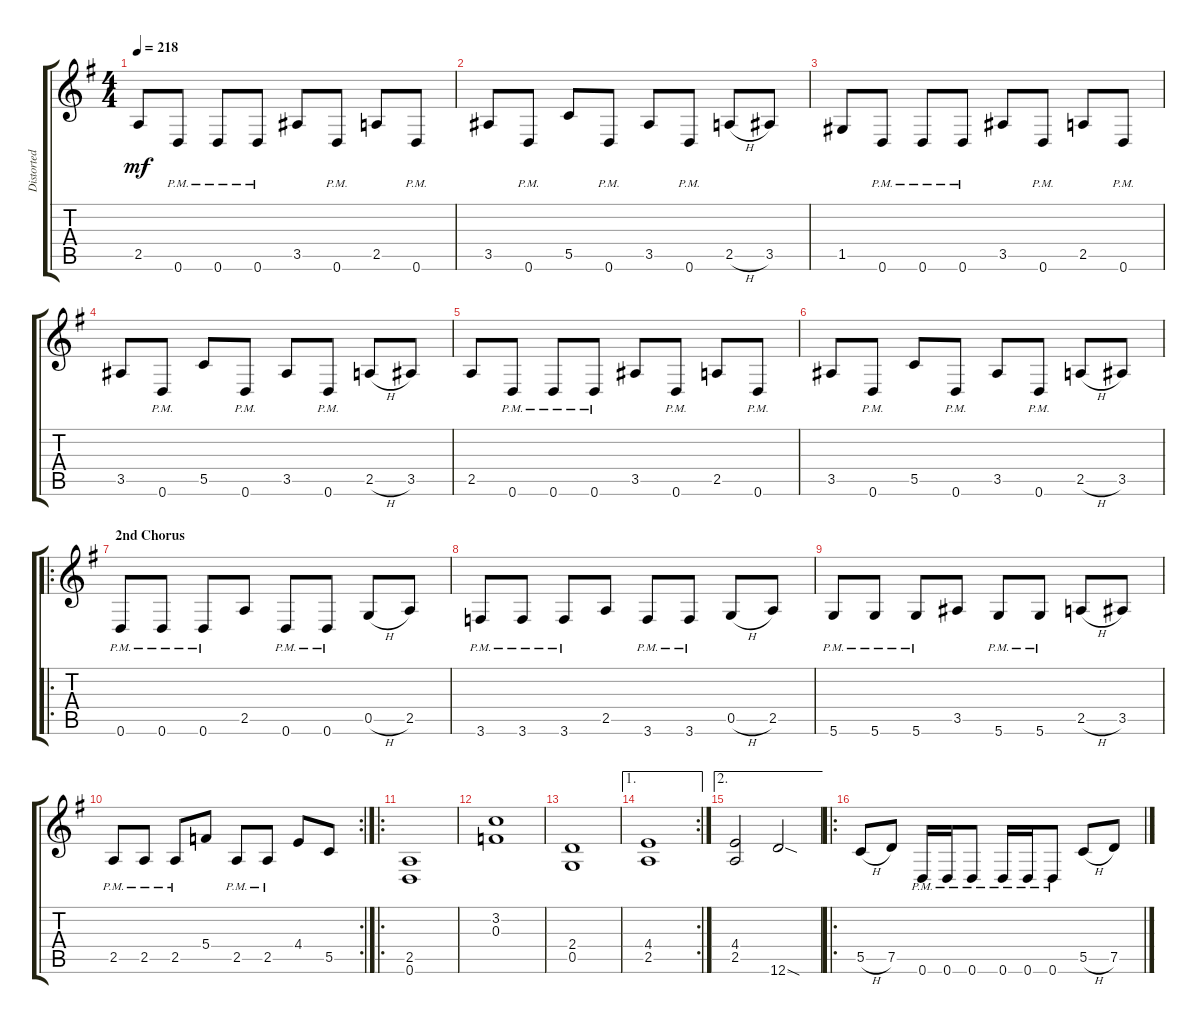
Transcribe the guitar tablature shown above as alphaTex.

\track ("Distorted Guitar (right channel)" "Distorted ") {instrument overdrivenguitar}
\staff {score tabs}
\tuning (D4 A3 F3 C3 G2 D2) {hide}
\ts (4 4)
\tempo 218
\clef g2
\ks g
2.5.8{dy mf} 0.6{pm}.8 0.6{pm}.8 0.6{pm}.8 3.5.8 0.6{pm}.8 2.5.8 0.6{pm}.8 |
3.5.8 0.6{pm}.8 5.5.8 0.6{pm}.8 3.5.8 0.6{pm}.8 2.5{h}.8 3.5.8 |
1.5.8 0.6{pm}.8 0.6{pm}.8 0.6{pm}.8 3.5.8 0.6{pm}.8 2.5.8 0.6{pm}.8 |
3.5.8 0.6{pm}.8 5.5.8 0.6{pm}.8 3.5.8 0.6{pm}.8 2.5{h}.8 3.5.8 |
2.5.8 0.6{pm}.8 0.6{pm}.8 0.6{pm}.8 3.5.8 0.6{pm}.8 2.5.8 0.6{pm}.8 |
3.5.8 0.6{pm}.8 5.5.8 0.6{pm}.8 3.5.8 0.6{pm}.8 2.5{h}.8 3.5.8 |
\ro
\section ("" "2nd Chorus")
0.6{pm}.8 0.6{pm}.8 0.6{pm}.8 2.5.8 0.6{pm}.8 0.6{pm}.8 0.5{h}.8 2.5.8 |
3.6{pm}.8 3.6{pm}.8 3.6{pm}.8 2.5.8 3.6{pm}.8 3.6{pm}.8 0.5{h}.8 2.5.8 |
5.6{pm}.8 5.6{pm}.8 5.6{pm}.8 3.5.8 5.6{pm}.8 5.6{pm}.8 2.5{h}.8 3.5.8 |
\rc 2
2.5{pm}.8 2.5{pm}.8 2.5{pm}.8 5.4.8 2.5{pm}.8 2.5{pm}.8 4.4.8 5.5.8 |
\ro
(2.5 0.6).1 |
(3.2 0.3).1 |
(2.4 0.5).1 |
\ae 1
\rc 2
(4.4 2.5).1 |
\ae 2
(4.4 2.5).2 12.6{sod}.2 |
\ro
5.5{h}.8 7.5.8 0.6{pm}.16 0.6{pm}.16 0.6{pm}.8 0.6{pm}.16 0.6{pm}.16 0.6{pm}.8 5.5{h}.8 7.5.8
